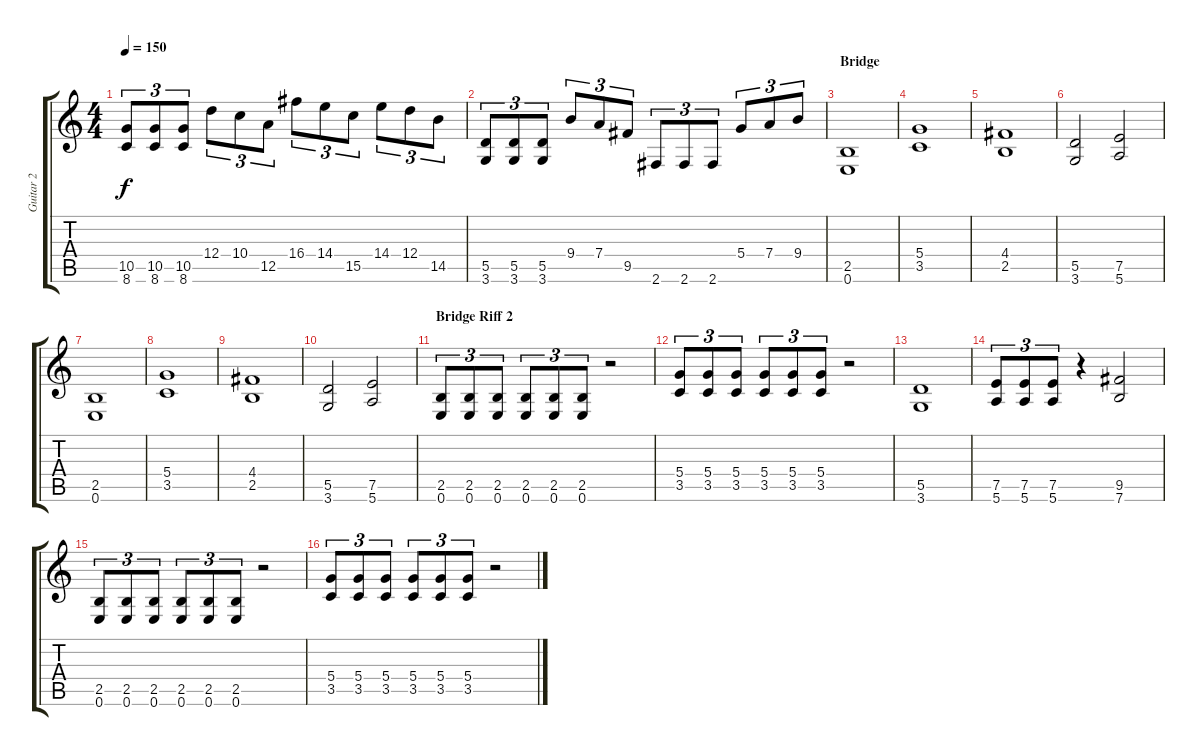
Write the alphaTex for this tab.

\track ("Guitar 2" "Guitar 2") {instrument distortionguitar}
\staff {score tabs}
\tuning (E4 B3 G3 D3 A2 E2) {hide}
\ts (4 4)
\tempo 150
\clef g2
\ks c
(10.5 8.6).8{tu (3 2) dy f} (10.5 8.6).8{tu (3 2)} (10.5 8.6).8{tu (3 2)} 12.4.8{tu (3 2)} 10.4.8{tu (3 2)} 12.5.8{tu (3 2)} 16.4.8{tu (3 2)} 14.4.8{tu (3 2)} 15.5.8{tu (3 2)} 14.4.8{tu (3 2)} 12.4.8{tu (3 2)} 14.5.8{tu (3 2)} |
(5.5 3.6).8{tu (3 2)} (5.5 3.6).8{tu (3 2)} (5.5 3.6).8{tu (3 2)} 9.4.8{tu (3 2)} 7.4.8{tu (3 2)} 9.5.8{tu (3 2)} 2.6.8{tu (3 2)} 2.6.8{tu (3 2)} 2.6.8{tu (3 2)} 5.4.8{tu (3 2)} 7.4.8{tu (3 2)} 9.4.8{tu (3 2)} |
\section ("" "Bridge")
(2.5 0.6).1 |
(5.4 3.5).1 |
(4.4 2.5).1 |
(5.5 3.6).2 (7.5 5.6).2 |
(2.5 0.6).1 |
(5.4 3.5).1 |
(4.4 2.5).1 |
(5.5 3.6).2 (7.5 5.6).2 |
\section ("" "Bridge Riff 2")
(2.5 0.6).8{tu (3 2)} (2.5 0.6).8{tu (3 2)} (2.5 0.6).8{tu (3 2)} (2.5 0.6).8{tu (3 2)} (2.5 0.6).8{tu (3 2)} (2.5 0.6).8{tu (3 2)} r.2 |
(5.4 3.5).8{tu (3 2)} (5.4 3.5).8{tu (3 2)} (5.4 3.5).8{tu (3 2)} (5.4 3.5).8{tu (3 2)} (5.4 3.5).8{tu (3 2)} (5.4 3.5).8{tu (3 2)} r.2 |
(5.5 3.6).1 |
(7.5 5.6).8{tu (3 2)} (7.5 5.6).8{tu (3 2)} (7.5 5.6).8{tu (3 2)} r.4 (9.5 7.6).2 |
(2.5 0.6).8{tu (3 2)} (2.5 0.6).8{tu (3 2)} (2.5 0.6).8{tu (3 2)} (2.5 0.6).8{tu (3 2)} (2.5 0.6).8{tu (3 2)} (2.5 0.6).8{tu (3 2)} r.2 |
(5.4 3.5).8{tu (3 2)} (5.4 3.5).8{tu (3 2)} (5.4 3.5).8{tu (3 2)} (5.4 3.5).8{tu (3 2)} (5.4 3.5).8{tu (3 2)} (5.4 3.5).8{tu (3 2)} r.2
